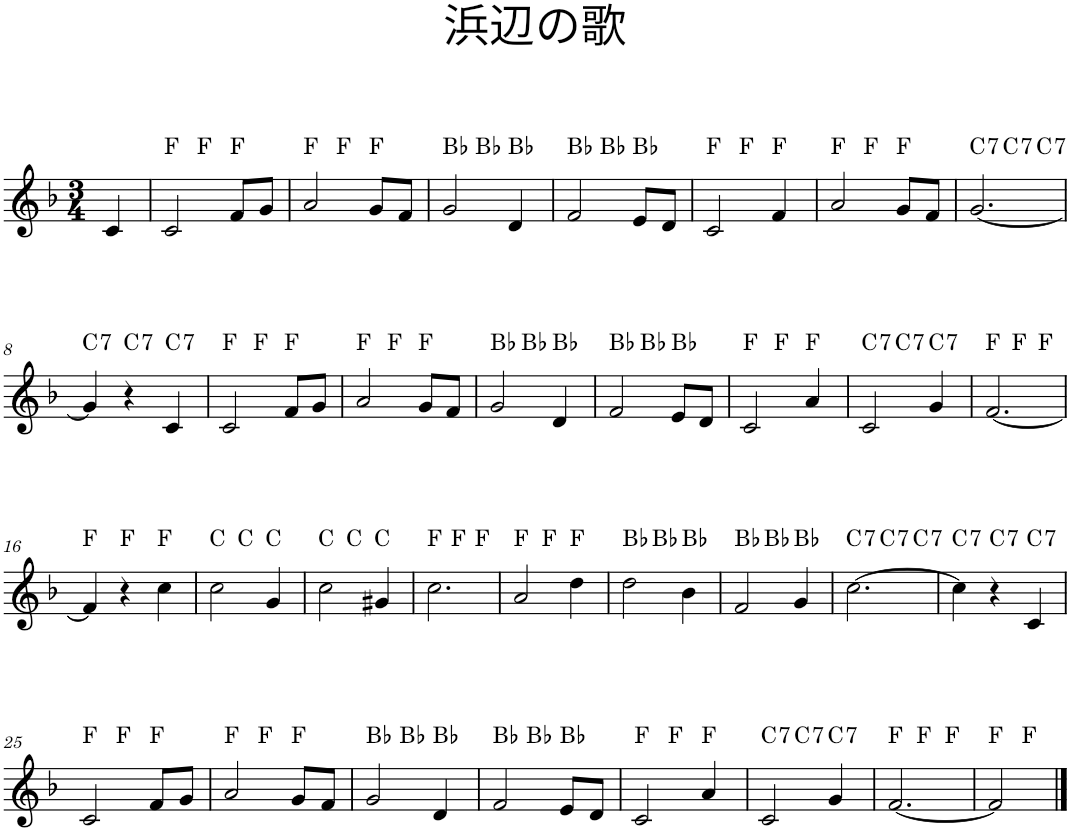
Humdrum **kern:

**kern	**harte
*part1	*part1
*staff1	*
*I"Piano	*
*I'Pno.	*
*clefG2	*
*k[b-]	*
*M3/4	*
=	=
4c/	.
=1	=1
*^	*
2c/	4ryy	F:maj
.	2ryy	F:maj
8f/L	.	F:maj
8g/J	.	.
=2	=2	=2
2a/	4ryy	F:maj
.	2ryy	F:maj
8g/L	.	F:maj
8f/J	.	.
=3	=3	=3
2g/	4ryy	Bb:maj
.	2ryy	Bb:maj
4d/	.	Bb:maj
=4	=4	=4
2f/	4ryy	Bb:maj
.	2ryy	Bb:maj
8e/L	.	Bb:maj
8d/J	.	.
=5	=5	=5
2c/	4ryy	F:maj
.	2ryy	F:maj
4f/	.	F:maj
=6	=6	=6
2a/	4ryy	F:maj
.	2ryy	F:maj
8g/L	.	F:maj
8f/J	.	.
=7	=7	=7
!	!	!LO:H:kt=7
*	*^	*
[<2.g/	4ryy	2ryy	C:7
!	!	!	!LO:H:kt=7
.	2ryy	.	C:7
!	!	!	!LO:H:kt=7
.	.	4ryy	C:7
!!LO:LB:g=z	!!	!!
=8	=8	=8	=8
!	!	!	!LO:H:kt=7
*v	*v	*v	*
4g/]	C:7
!	!LO:H:kt=7
4r	C:7
!	!LO:H:kt=7
4c/	C:7
=9	=9
*^	*
2c/	4ryy	F:maj
.	2ryy	F:maj
8f/L	.	F:maj
8g/J	.	.
=10	=10	=10
2a/	4ryy	F:maj
.	2ryy	F:maj
8g/L	.	F:maj
8f/J	.	.
=11	=11	=11
2g/	4ryy	Bb:maj
.	2ryy	Bb:maj
4d/	.	Bb:maj
=12	=12	=12
2f/	4ryy	Bb:maj
.	2ryy	Bb:maj
8e/L	.	Bb:maj
8d/J	.	.
=13	=13	=13
2c/	4ryy	F:maj
.	2ryy	F:maj
4a/	.	F:maj
=14	=14	=14
!	!	!LO:H:kt=7
2c/	4ryy	C:7
!	!	!LO:H:kt=7
.	2ryy	C:7
!	!	!LO:H:kt=7
4g/	.	C:7
=15	=15	=15
*	*^	*
[<2.f/	4ryy	2ryy	F:maj
.	2ryy	.	F:maj
.	.	4ryy	F:maj
*v	*v	*v	*
!!LO:LB:g=z
=16	=16
4f/]	F:maj
4r	F:maj
4cc\	F:maj
=17	=17
*^	*
2cc\	4ryy	C:maj
.	2ryy	C:maj
4g/	.	C:maj
=18	=18	=18
2cc\	4ryy	C:maj
.	2ryy	C:maj
4g#X/	.	C:maj
=19	=19	=19
*	*^	*
2.cc\	4ryy	2ryy	F:maj
.	2ryy	.	F:maj
.	.	4ryy	F:maj
*	*v	*v	*
=20	=20	=20
2a/	4ryy	F:maj
.	2ryy	F:maj
4dd\	.	F:maj
=21	=21	=21
2dd\	4ryy	Bb:maj
.	2ryy	Bb:maj
4b-\	.	Bb:maj
=22	=22	=22
2f/	4ryy	Bb:maj
.	2ryy	Bb:maj
4g/	.	Bb:maj
=23	=23	=23
!	!	!LO:H:kt=7
*	*^	*
[>2.cc\	4ryy	2ryy	C:7
!	!	!	!LO:H:kt=7
.	2ryy	.	C:7
!	!	!	!LO:H:kt=7
.	.	4ryy	C:7
=24	=24	=24	=24
!	!	!	!LO:H:kt=7
*v	*v	*v	*
4cc\]	C:7
!	!LO:H:kt=7
4r	C:7
!	!LO:H:kt=7
4c/	C:7
!!LO:LB:g=z
=25	=25
*^	*
2c/	4ryy	F:maj
.	2ryy	F:maj
8f/L	.	F:maj
8g/J	.	.
=26	=26	=26
2a/	4ryy	F:maj
.	2ryy	F:maj
8g/L	.	F:maj
8f/J	.	.
=27	=27	=27
2g/	4ryy	Bb:maj
.	2ryy	Bb:maj
4d/	.	Bb:maj
=28	=28	=28
2f/	4ryy	Bb:maj
.	2ryy	Bb:maj
8e/L	.	Bb:maj
8d/J	.	.
=29	=29	=29
2c/	4ryy	F:maj
.	2ryy	F:maj
4a/	.	F:maj
=30	=30	=30
!	!	!LO:H:kt=7
2c/	4ryy	C:7
!	!	!LO:H:kt=7
.	2ryy	C:7
!	!	!LO:H:kt=7
4g/	.	C:7
=31	=31	=31
*	*^	*
[<2.f/	4ryy	2ryy	F:maj
.	2ryy	.	F:maj
.	.	4ryy	F:maj
*	*v	*v	*
=32	=32	=32
2f/]	4ryy	F:maj
.	4ryy	F:maj
*v	*v	*
==	==
*-	*-
